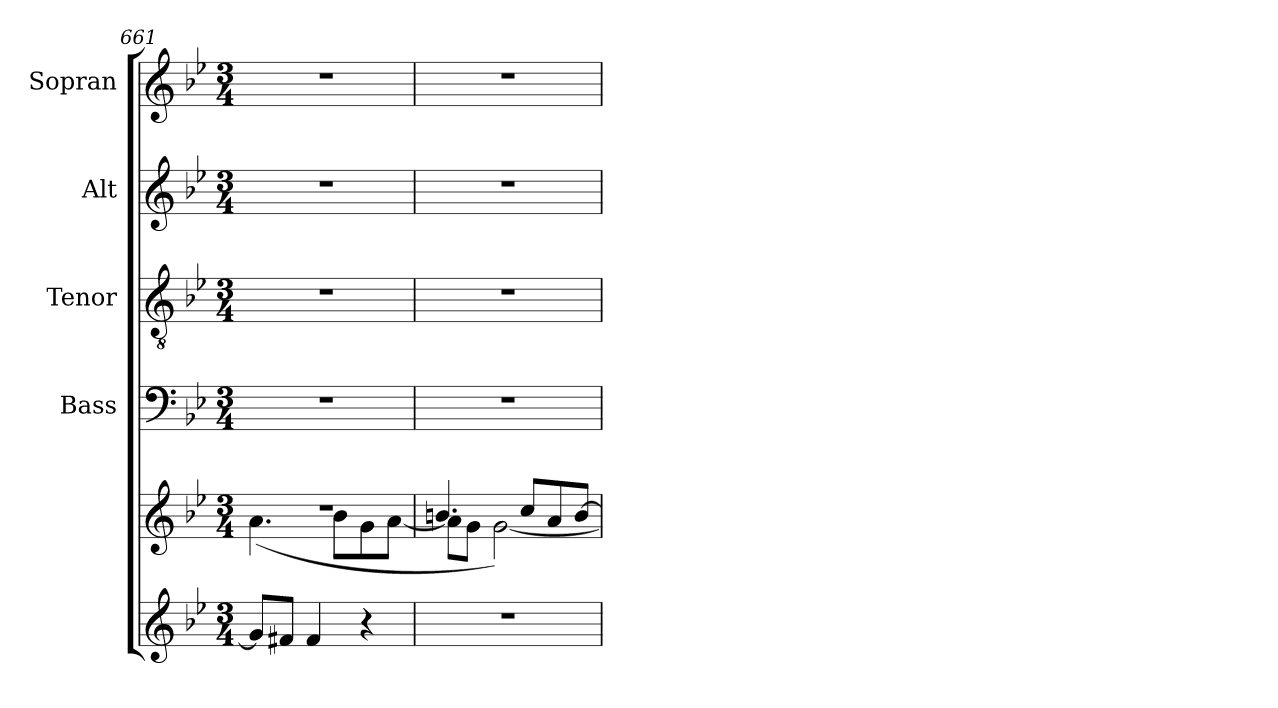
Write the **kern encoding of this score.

**kern	**kern	**kern	**kern	**kern	**kern
*part5	*part5	*part4	*part3	*part2	*part1
*staff6	*staff5	*staff4	*staff3	*staff2	*staff1
*	*	*I"Bass	*I"Tenor	*I"Alt	*I"Sopran
*	*	*I'B.	*I'T.	*I'A.	*I'S.
*clefG2	*clefG2	*clefF4	*clefGv2	*clefG2	*clefG2
*k[b-e-]	*k[b-e-]	*k[b-e-]	*k[b-e-]	*k[b-e-]	*k[b-e-]
*B-:	*B-:	*B-:	*B-:	*B-:	*B-:
*M3/4	*M3/4	*M3/4	*M3/4	*M3/4	*M3/4
=661	=661	=661	=661	=661	=661
!	!LO:N:vis=1	!	!	!	!
*	*^	*	*	*	*
8g/L]	2.ree	(<4.a\	2.r	2.r	2.r	2.r
8f#X/J	.	.	.	.	.	.
4f#/	.	.	.	.	.	.
.	.	8b-\L	.	.	.	.
4r	.	8g\	.	.	.	.
.	.	[<8a\J	.	.	.	.
=662	=662	=662	=662	=662	=662	=662
2.r	4.bni/	8a\L]	2.r	2.r	2.r	2.r
.	.	8g\J	.	.	.	.
.	.	[<2g\)	.	.	.	.
.	8cc/L	.	.	.	.	.
.	8a/	.	.	.	.	.
.	[>8b/J	.	.	.	.	.
*	*v	*v	*	*	*	*
=	=	=	=	=	=
*-	*-	*-	*-	*-	*-
